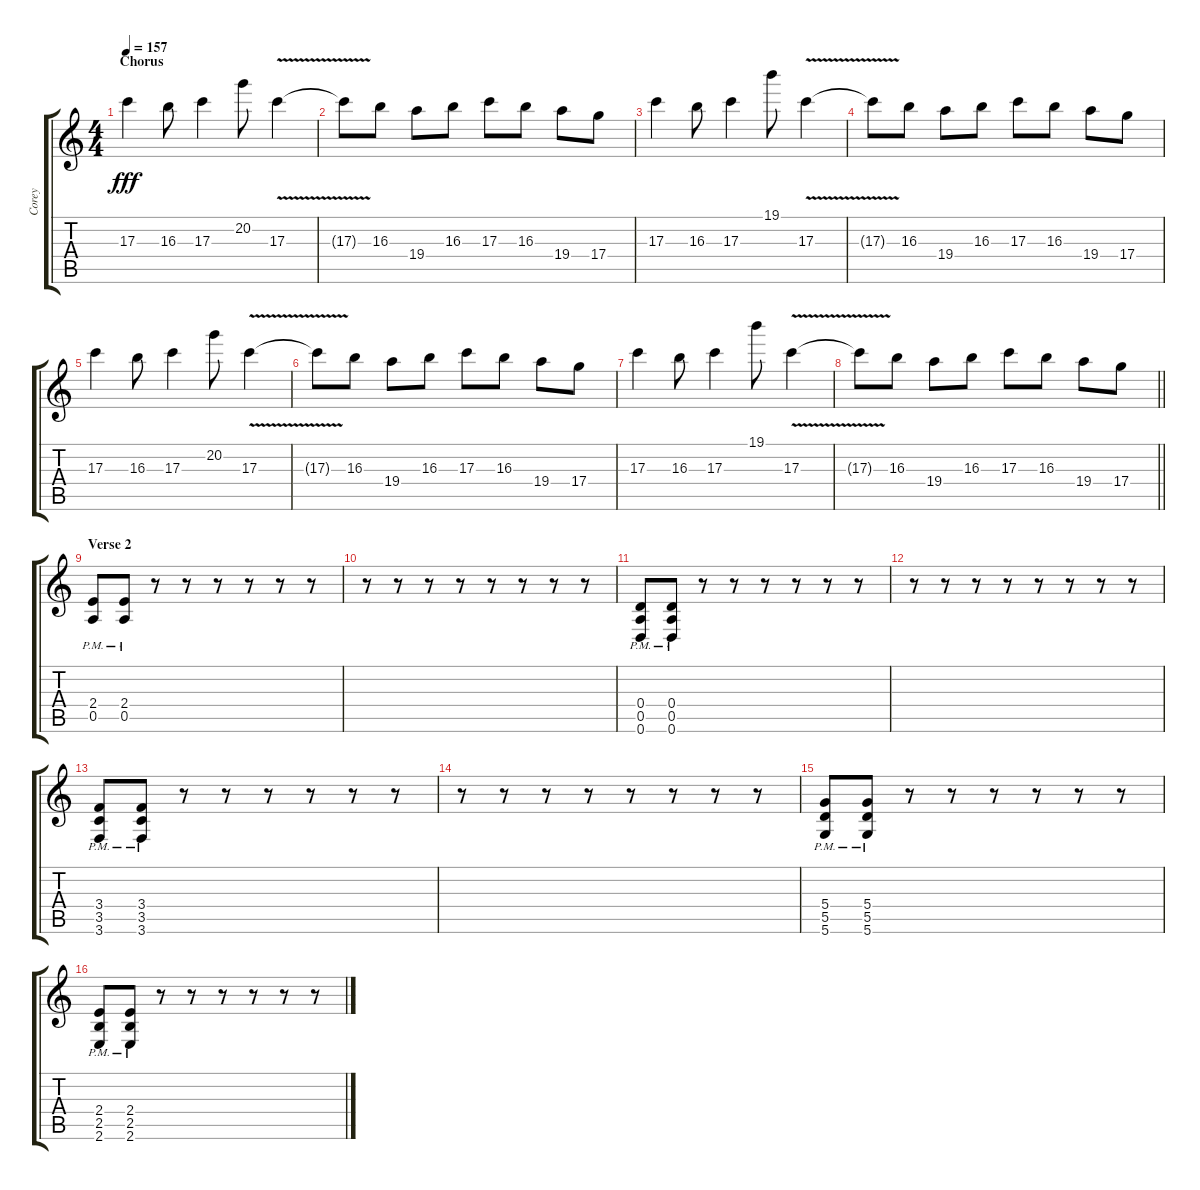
\track ("Corey" "Corey") {instrument distortionguitar}
\staff {score tabs}
\tuning (E4 B3 G3 D3 A2 D2) {hide}
\ts (4 4)
\section ("" "Chorus")
\tempo 157
\clef g2
\ks c
17.3.4{dy fff balance 16} 16.3.8 17.3.4 20.2.8 17.3{v}.4 |
17.3{t}.8 16.3.8 19.4.8 16.3.8 17.3.8 16.3.8 19.4.8 17.4.8 |
17.3.4{balance 16} 16.3.8 17.3.4 19.1.8 17.3{v}.4 |
17.3{t}.8 16.3.8 19.4.8 16.3.8 17.3.8 16.3.8 19.4.8 17.4.8 |
17.3.4{balance 16} 16.3.8 17.3.4 20.2.8 17.3{v}.4 |
17.3{t}.8 16.3.8 19.4.8 16.3.8 17.3.8 16.3.8 19.4.8 17.4.8 |
17.3.4{balance 16} 16.3.8 17.3.4 19.1.8 17.3{v}.4 |
\barLineRight lightlight
17.3{t}.8 16.3.8 19.4.8 16.3.8 17.3.8 16.3.8 19.4.8 17.4.8 |
\section ("" "Verse 2")
(2.4{pm} 0.5{pm}).8{balance 8} (2.4{pm} 0.5{pm}).8 r.8 r.8 r.8 r.8 r.8 r.8 |
r.8 r.8 r.8 r.8 r.8 r.8 r.8 r.8 |
(0.4{pm} 0.5{pm} 0.6{pm}).8 (0.4{pm} 0.5{pm} 0.6{pm}).8 r.8 r.8 r.8 r.8 r.8 r.8 |
r.8 r.8 r.8 r.8 r.8 r.8 r.8 r.8 |
(3.4{pm} 3.5{pm} 3.6{pm}).8 (3.4{pm} 3.5{pm} 3.6{pm}).8 r.8 r.8 r.8 r.8 r.8 r.8 |
r.8 r.8 r.8 r.8 r.8 r.8 r.8 r.8 |
(5.4{pm} 5.5{pm} 5.6{pm}).8 (5.4{pm} 5.5{pm} 5.6{pm}).8 r.8 r.8 r.8 r.8 r.8 r.8 |
(2.4{pm} 2.5{pm} 2.6{pm}).8 (2.4{pm} 2.5{pm} 2.6{pm}).8 r.8 r.8 r.8 r.8 r.8 r.8
